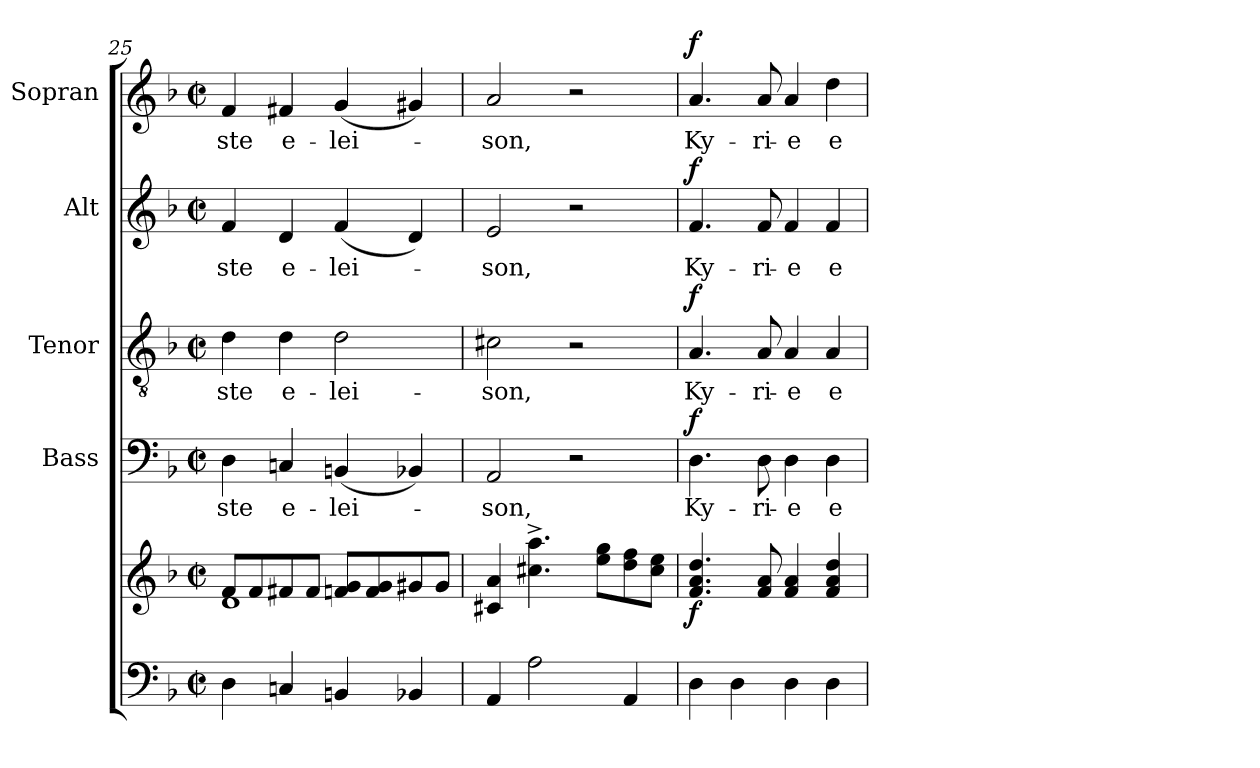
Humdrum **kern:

**kern	**kern	**dynam	**kern	**text	**dynam	**kern	**text	**dynam	**kern	**text	**dynam	**kern	**text	**dynam
*part5	*part5	*part5	*part4	*part4	*part4	*part3	*part3	*part3	*part2	*part2	*part2	*part1	*part1	*part1
*staff6	*staff5	*staff5/6	*staff4	*staff4	*staff4	*staff3	*staff3	*staff3	*staff2	*staff2	*staff2	*staff1	*staff1	*staff1
*	*	*	*I"Bass	*	*	*I"Tenor	*	*	*I"Alt	*	*	*I"Sopran	*	*
*	*	*	*I'B.	*	*	*I'T.	*	*	*I'A.	*	*	*I'S.	*	*
*clefF4	*clefG2	*	*clefF4	*	*	*clefGv2	*	*	*clefG2	*	*	*clefG2	*	*
*k[b-]	*k[b-]	*	*k[b-]	*	*	*k[b-]	*	*	*k[b-]	*	*	*k[b-]	*	*
*F:	*F:	*	*F:	*	*	*F:	*	*	*F:	*	*	*F:	*	*
*M2/2	*M2/2	*	*M2/2	*	*	*M2/2	*	*	*M2/2	*	*	*M2/2	*	*
*met(c|)	*met(c|)	*	*met(c|)	*	*	*met(c|)	*	*	*met(c|)	*	*	*met(c|)	*	*
=25	=25	=25	=25	=25	=25	=25	=25	=25	=25	=25	=25	=25	=25	=25
*	*^	*	*	*	*	*	*	*	*	*	*	*	*	*
!	!	!	!	!	!LO:LY:b	!	!	!LO:LY:b	!	!	!LO:LY:b	!	!	!LO:LY:b	!
4D\	8f/L	1d	.	4D\	-ste	.	4d\	-ste	.	4f/	-ste	.	4f/	-ste	.
.	8f/	.	.	.	.	.	.	.	.	.	.	.	.	.	.
!	!	!	!	!	!LO:LY:b	!	!	!LO:LY:b	!	!	!LO:LY:b	!	!	!LO:LY:b	!
4Cn/	8f#X/	.	.	4Cn/	e-	.	4d\	e-	.	4d/	e-	.	4f#X/	e-	.
.	8f#/J	.	.	.	.	.	.	.	.	.	.	.	.	.	.
!	!	!	!	!	!LO:LY:b	!	!	!LO:LY:b	!	!	!LO:LY:b	!	!	!LO:LY:b	!
4BBn/	8fn/ 8g/L	.	.	(<4BBn/	-lei-	.	2d\	-lei-	.	(<4f/	-lei-	.	(<4g/	-lei-	.
.	8f/ 8g/	.	.	.	.	.	.	.	.	.	.	.	.	.	.
4BB-X/	8g#X/	.	.	4BB-X/)	.	.	.	.	.	4d/)	.	.	4g#X/)	.	.
.	8g#/J	.	.	.	.	.	.	.	.	.	.	.	.	.	.
*	*v	*v	*	*	*	*	*	*	*	*	*	*	*	*	*
!!LO:PB:g=z
=26	=26	=26	=26	=26	=26	=26	=26	=26	=26	=26	=26	=26	=26	=26
!	!	!	!	!LO:LY:b	!	!	!LO:LY:b	!	!	!LO:LY:b	!	!	!LO:LY:b	!
4AA/	4c#X/ 4a/	.	2AA/	-son,	.	2c#X\	-son,	.	2e/	-son,	.	2a/	-son,	.
2A\	4.cc#X\^> 4.aa\^>	.	.	.	.	.	.	.	.	.	.	.	.	.
.	.	.	2r	.	.	2r	.	.	2r	.	.	2r	.	.
.	8ee\ 8gg\L	.	.	.	.	.	.	.	.	.	.	.	.	.
4AA/	8dd\ 8ff\	.	.	.	.	.	.	.	.	.	.	.	.	.
.	8cc#\ 8ee\J	.	.	.	.	.	.	.	.	.	.	.	.	.
=27	=27	=27	=27	=27	=27	=27	=27	=27	=27	=27	=27	=27	=27	=27
!	!	!LO:DY:b	!	!LO:LY:b	!LO:DY:a	!	!LO:LY:b	!LO:DY:a	!	!LO:LY:b	!LO:DY:a	!	!LO:LY:b	!LO:DY:a
4D\	4.f/ 4.a/ 4.dd/	f	4.D\	Ky-	f	4.A/	Ky-	f	4.f/	Ky-	f	4.a/	Ky-	f
4D\	.	.	.	.	.	.	.	.	.	.	.	.	.	.
!	!	!	!	!LO:LY:b	!	!	!LO:LY:b	!	!	!LO:LY:b	!	!	!LO:LY:b	!
.	8f/ 8a/	.	8D\	-ri-	.	8A/	-ri-	.	8f/	-ri-	.	8a/	-ri-	.
!	!	!	!	!LO:LY:b	!	!	!LO:LY:b	!	!	!LO:LY:b	!	!	!LO:LY:b	!
4D\	4f/ 4a/	.	4D\	-e	.	4A/	-e	.	4f/	-e	.	4a/	-e	.
!	!	!	!	!LO:LY:b	!	!	!LO:LY:b	!	!	!LO:LY:b	!	!	!LO:LY:b	!
4D\	4f/ 4a/ 4dd/	.	4D\	e-	.	4A/	e-	.	4f/	e-	.	4dd\	e-	.
=	=	=	=	=	=	=	=	=	=	=	=	=	=	=
*-	*-	*-	*-	*-	*-	*-	*-	*-	*-	*-	*-	*-	*-	*-
